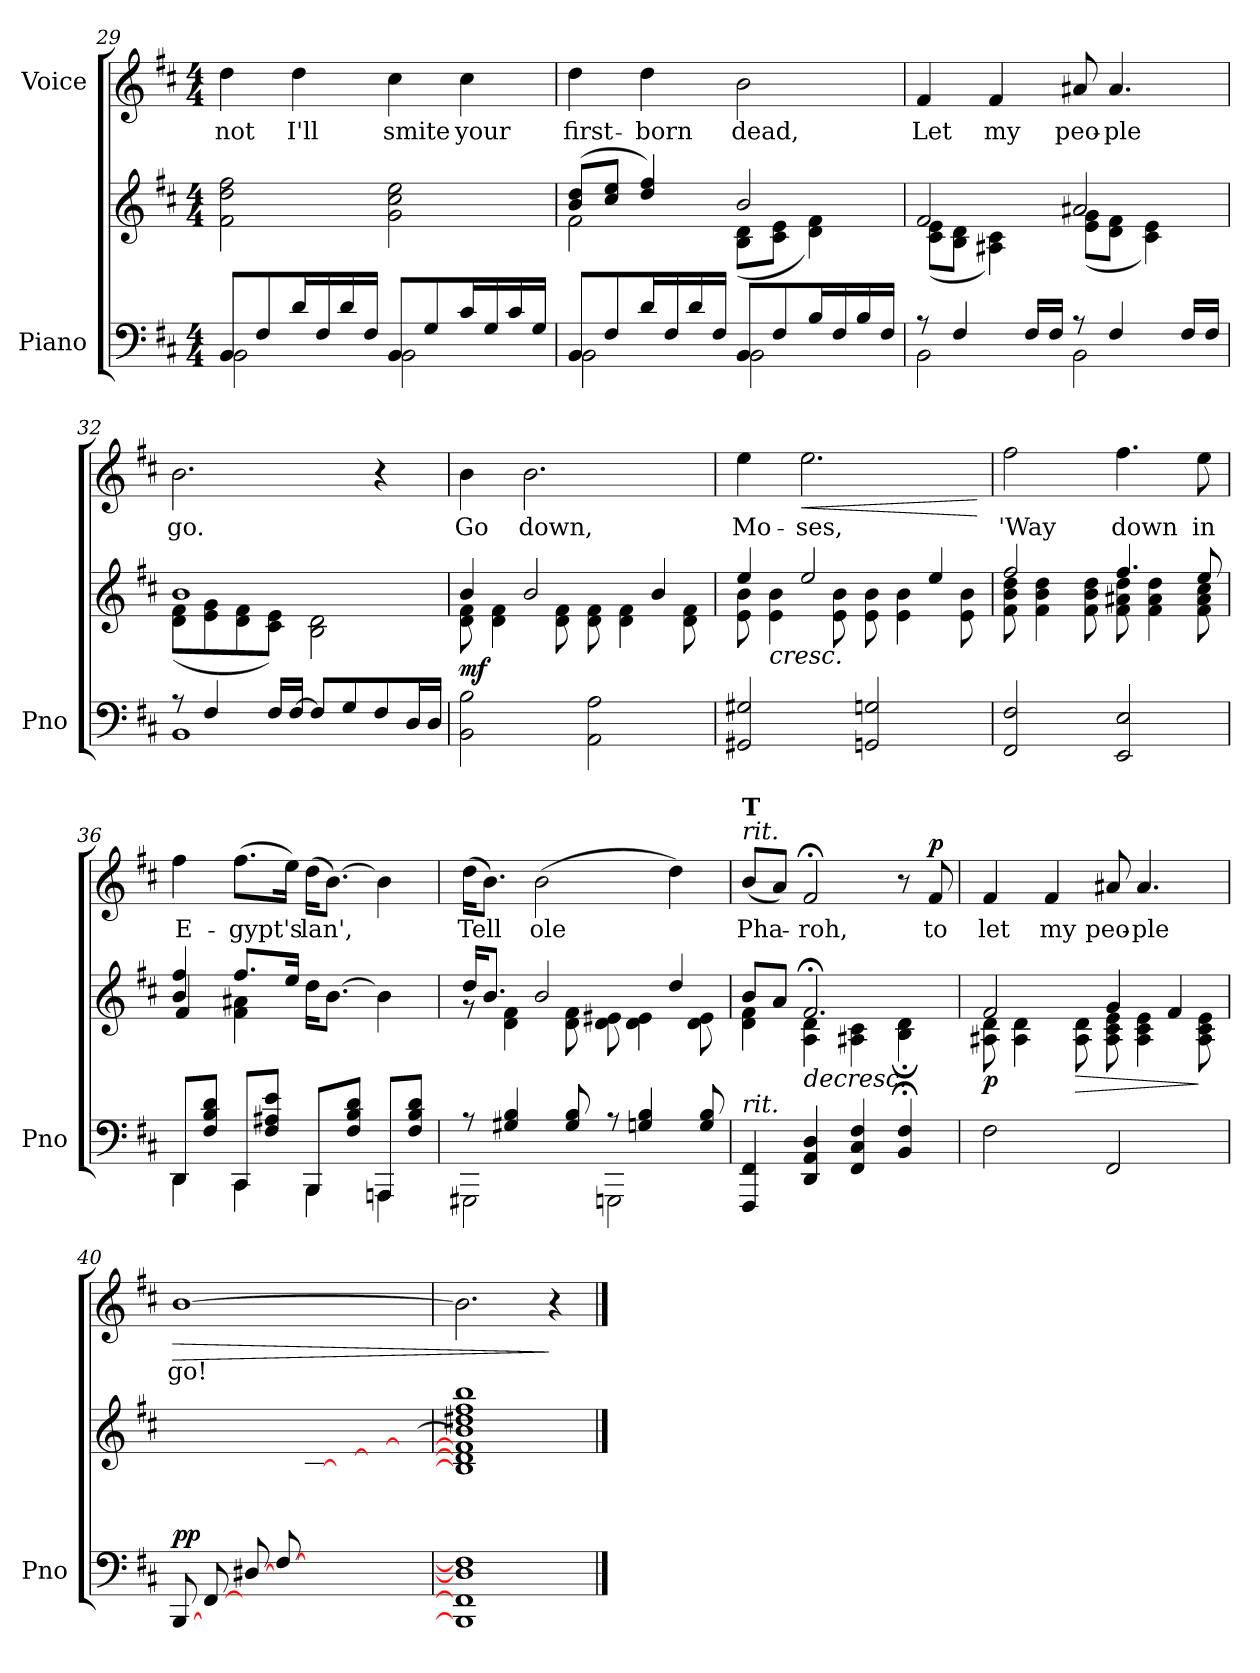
**kern	**kern	**dynam	**kern	**text	**dynam
*part2	*part2	*part2	*part1	*part1	*part1
*staff3	*staff2	*staff2/3	*staff1	*staff1	*staff1
*I"Piano	*	*	*I"Voice	*	*
*I'Pno	*	*	*	*	*
*clefF4	*clefG2	*	*clefG2	*	*
*k[f#c#]	*k[f#c#]	*	*k[f#c#]	*	*
*M4/4	*M4/4	*	*M4/4	*	*
=29	=29	=29	=29	=29	=29
*^	*	*	*	*	*
!	!	!	!	!	!LO:LY:b	!
8BB/L	2BB\	2f#\ 2dd\ 2ff#\	.	4dd\	not	.
8F#/	.	.	.	.	.	.
!	!	!	!	!	!LO:LY:b	!
16d/L	.	.	.	4dd\	I'll	.
16F#/	.	.	.	.	.	.
16d/	.	.	.	.	.	.
16F#/JJ	.	.	.	.	.	.
!	!	!	!	!	!LO:LY:b	!
8BB/L	2BB\	2g\ 2cc#\ 2ee\	.	4cc#\	smite	.
8G/	.	.	.	.	.	.
!	!	!	!	!	!LO:LY:b	!
16c#/L	.	.	.	4cc#\	your	.
16G/	.	.	.	.	.	.
16c#/	.	.	.	.	.	.
16G/JJ	.	.	.	.	.	.
!!LO:LB:g=z
=30	=30	=30	=30	=30	=30	=30
*	*	*^	*	*	*	*
!	!	!	!	!	!	!LO:LY:b	!
8BB/L	2BB\	(>8b/ 8dd/L	2f#\	.	4dd\	first-	.
8F#/	.	8cc#/ 8ee/J	.	.	.	.	.
!	!	!	!	!	!	!LO:LY:b	!
16d/L	.	4dd/ 4ff#/)	.	.	4dd\	-born	.
16F#/	.	.	.	.	.	.	.
16d/	.	.	.	.	.	.	.
16F#/JJ	.	.	.	.	.	.	.
!	!	!	!	!	!	!LO:LY:b	!
8BB/L	2BB\	2b/	(<8B\ 8d\L	.	2b\	dead,	.
8F#/	.	.	8c#\ 8e\J	.	.	.	.
16B/L	.	.	4d\ 4f#\)	.	.	.	.
16F#/	.	.	.	.	.	.	.
16B/	.	.	.	.	.	.	.
16F#/JJ	.	.	.	.	.	.	.
=31	=31	=31	=31	=31	=31	=31	=31
!	!	!	!	!	!	!LO:LY:b	!
8r	2BB\	2f#/	(<8c#\ 8e\L	.	4f#/	Let	.
4F#/	.	.	8B\ 8d\J	.	.	.	.
!	!	!	!	!	!	!LO:LY:b	!
.	.	.	4A#X\ 4c#\)	.	4f#/	my	.
16F#/LL	.	.	.	.	.	.	.
16F#/JJ	.	.	.	.	.	.	.
!	!	!	!	!	!	!LO:LY:b	!
8r	2BB\	2a#X/	(<8e\ 8g\L	.	8a#X/	peo-	.
!	!	!	!	!	!	!LO:LY:b	!
4F#/	.	.	8d\ 8f#\J	.	4.a#/	-ple	.
.	.	.	4c#\ 4e\)	.	.	.	.
16F#/LL	.	.	.	.	.	.	.
16F#/JJ	.	.	.	.	.	.	.
=32	=32	=32	=32	=32	=32	=32	=32
!	!	!	!	!	!	!LO:LY:b	!
8r	1BB	1b	(<8d\ 8f#\L	.	2.b\	go.	.
4F#/	.	.	8e\ 8g\	.	.	.	.
.	.	.	8d\ 8f#\	.	.	.	.
16F#/LL	.	.	8c#\ 8e\J)	.	.	.	.
[16F#/JJ	.	.	.	.	.	.	.
8F#/L]	.	.	2B\ 2d\	.	.	.	.
8G/	.	.	.	.	.	.	.
8F#/	.	.	.	.	4r	.	.
16D/L	.	.	.	.	.	.	.
16D/JJ	.	.	.	.	.	.	.
*v	*v	*	*	*	*	*	*
!!LO:PB:g=z
=33	=33	=33	=33	=33	=33	=33
!	!	!	!LO:DY:b	!	!LO:LY:b	!
2BB\ 2B\	4b/	8d\ 8f#\	mf	4b\	Go	.
.	.	4d\ 4f#\	.	.	.	.
!	!	!	!	!	!LO:LY:b	!
.	2b/	.	.	2.b\	down,	.
.	.	8d\ 8f#\	.	.	.	.
2AA\ 2A\	.	8d\ 8f#\	.	.	.	.
.	.	4d\ 4f#\	.	.	.	.
.	4b/	.	.	.	.	.
.	.	8d\ 8f#\	.	.	.	.
=34	=34	=34	=34	=34	=34	=34
!	!	!	!	!	!LO:LY:b	!
2GG#X/ 2G#X/	4ee/	8e\ 8b\	.	4ee\	Mo-	.
!	!	!	!LO:HP:b	!	!	!
.	.	4e\ 4b\	<	.	.	.
!	!	!	!	!	!LO:LY:b	!LO:HP:b
.	2ee/	.	.	2.ee\	-ses,	<
.	.	8e\ 8b\	.	.	.	.
2GGn/ 2Gn/	.	8e\ 8b\	.	.	.	.
.	.	4e\ 4b\	.	.	.	.
.	4ee/	.	.	.	.	.
.	.	8e\ 8b\	.	.	.	.
*	*v	*v	*	*	*	*
.	.	.	.	.	[
=35	=35	=35	=35	=35	=35
*	*^	*	*	*	*
!	!	!	!	!	!LO:LY:b	!
2FF#/ 2F#/	2ff#/	8f#\ 8b\ 8dd\	.	2ff#\	'Way	.
.	.	4f#\ 4b\ 4dd\	.	.	.	.
.	.	8f#\ 8b\ 8dd\	.	.	.	.
!	!	!	!	!	!LO:LY:b	!
2EE/ 2E/	4.ff#/	8f#\ 8a#X\ 8dd\	.	4.ff#\	down	.
.	.	4f#\ 4a#\ 4dd\	.	.	.	.
!	!	!	!	!	!LO:LY:b	!
.	8ee/	8f#\ 8a#\ 8cc#\	.	8ee\	in	.
!!LO:LB:g=z
=36	=36	=36	=36	=36	=36	=36
*^	*	*	*	*	*	*
!	!	!	!	!	!	!LO:LY:b	!
8DD/L	4DD\	4b/ 4ff#/	4f#/	.	4ff#\	E-	.
8F#/ 8B/ 8d/J	.	.	.	.	.	.	.
!	!	!	!	!	!	!LO:LY:b	!
8CC#/L	4CC#\	8.ff#/L	4f#\ 4a#X\	.	(>8.ff#\L	-gypt's	.
8F#/ 8A#X/ 8e/J	.	.	.	.	.	.	.
.	.	16ee/Jk	.	.	16ee\Jk)	.	.
!	!	!	!	!	!	!LO:LY:b	!
8BBB/L	4BBB\	16dd\KL	2rAyy	.	(>16dd\KL	lan',	.
.	.	[8.b\J	.	.	[8.b\J)	.	.
8F#/ 8B/ 8d/J	.	.	.	.	.	.	.
8AAA/L	4AAAn\	4b\]	.	.	4b\]	.	.
8F#/ 8B/ 8d/J	.	.	.	.	.	.	.
=37	=37	=37	=37	=37	=37	=37	=37
!	!	!	!	!	!	!LO:LY:b	!
8r	2GGG#X\	16dd/KL	8rg	.	(>16dd\KL	Tell	.
.	.	8.b/J	.	.	8.b\J)	.	.
4G#X/ 4B/	.	.	4d\ 4f#\	.	.	.	.
!	!	!	!	!	!	!LO:LY:b	!
.	.	2b/	.	.	(>2b\	ole	.
8G#/ 8B/	.	.	8d\ 8f#\	.	.	.	.
8r	2GGGn\	.	8d\ 8e#X\	.	.	.	.
4Gn/ 4B/	.	.	4d\ 4e#\	.	.	.	.
.	.	4dd/	.	.	4dd\)	.	.
8G/ 8B/	.	.	8d\ 8e#\	.	.	.	.
*v	*v	*	*	*	*	*	*
=38	=38	=38	=38	=38	=38	=38
!	!	!	!	!LO:TX:a:i:t=rit.	!	!
!	!	!	!	!LO:TX:a:B:t=T	!	!
!LO:TX:a:i:t=rit.	!	!	!	!	!	!
!	!	!	!	!	!LO:LY:b	!
4FFF#/ 4FF#/	8b/L	4d\ 4f#\	.	(<8b/L	Pha-	.
.	8a/J	.	.	8a/J)	.	.
!	!	!	!LO:HP:b	!	!LO:LY:b	!
4DD/ 4AA/ 4D/	2.f#;</	4A\ 4d\	>	2f#;</	-roh,	.
4FF#/ 4C#/ 4F#/	.	4A#X\ 4c#\	.	.	.	.
4BB/;< 4F#/;<	.	4B\; 4d\;	[	8r	.	.
!	!	!	!	!	!LO:LY:b	!LO:DY:a
.	.	.	.	8f#/	to	p
!!LO:LB:g=z
=39	=39	=39	=39	=39	=39	=39
!	!	!	!LO:DY:b	!	!LO:LY:b	!
2F#\	2f#/	8A#X\ 8d\	p	4f#/	let	.
.	.	4A#\ 4d\	.	.	.	.
!	!	!	!	!	!LO:LY:b	!
.	.	.	.	4f#/	my	.
!	!	!	!LO:HP:b	!	!	!
.	.	8A#\ 8d\	>	.	.	.
!	!	!	!	!	!LO:LY:b	!
2FF#/	4g/	8A#\ 8c#\ 8e\	.	8a#X/	peo-	.
!	!	!	!	!	!LO:LY:b	!
.	.	4A#\ 4c#\ 4e\	.	4.a#/	-ple	.
.	4f#/	.	.	.	.	.
.	.	8A#\ 8c#\ 8e\	]	.	.	.
=40	=40	=40	=40	=40	=40	=40
*^	*	*	*	*	*	*
!	!	!	!	!LO:DY:b	!	!LO:LY:b	!LO:HP:b
*	*	*v	*v	*	*	*	*
(>[8BBB/L	1ryy	2ryy	pp	[1b	go!	>
[8FF#/	.	.	.	.	.	.
[8D#X/	.	.	.	.	.	.
[8F#/	.	.	.	.	.	.
2ryy	.	[8B\	.	.	.	.
.	.	[8d#X\	.	.	.	.
.	.	[8f#\	.	.	.	.
.	.	[8b\J	.	.	.	.
=41	=41	=41	=41	=41	=41	=41
*	*	*^	*	*	*	*
1D#] 1F#]	1BBB] 1FF#]	1b] 1dd#X 1ff# 1bb)	1B] 1d#] 1f#]	.	2.b\]	.	.
.	.	.	.	.	4r	.	]
*v	*v	*	*	*	*	*	*
*	*v	*v	*	*	*	*
.	.	]	.	.	.
==	==	==	==	==	==
*-	*-	*-	*-	*-	*-
